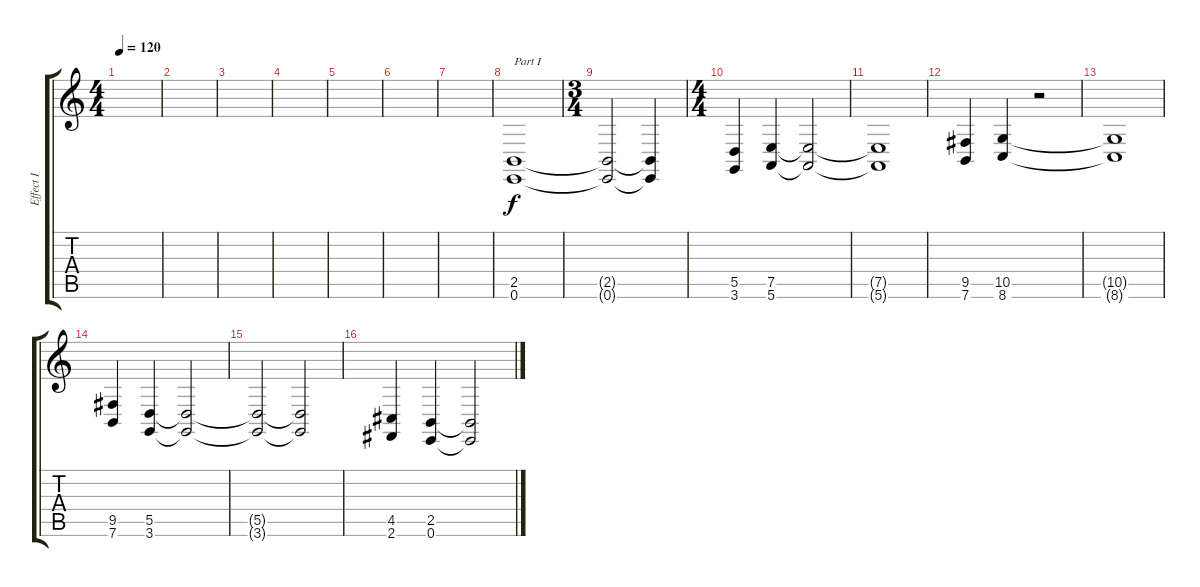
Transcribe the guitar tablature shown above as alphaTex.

\track ("Effect I" "Effect I") {instrument choiraahs}
\staff {score tabs}
\tuning (E4 B3 G3 D3 A2 E2) {hide}
\ts (4 4)
\tempo 120
\clef g2
\ks c
|
|
|
|
|
|
|
(2.5 0.6).1{txt "Part I"} |
\ts (3 4)
(2.5{t} 0.6{t}).2 (2.5{t} 0.6{t}).4 |
\ts (4 4)
(5.5 3.6).4 (7.5 5.6).4 (7.5{t} 5.6{t}).2 |
(7.5{t} 5.6{t}).1 |
(9.5 7.6).4 (10.5 8.6).4 r.2 |
(10.5{t} 8.6{t}).1 |
(9.5 7.6).4 (5.5 3.6).4 (5.5{t} 3.6{t}).2 |
(5.5{t} 3.6{t}).2 (5.5{t} 3.6{t}).2 |
(4.5 2.6).4 (2.5 0.6).4 (2.5{t} 0.6{t}).2
